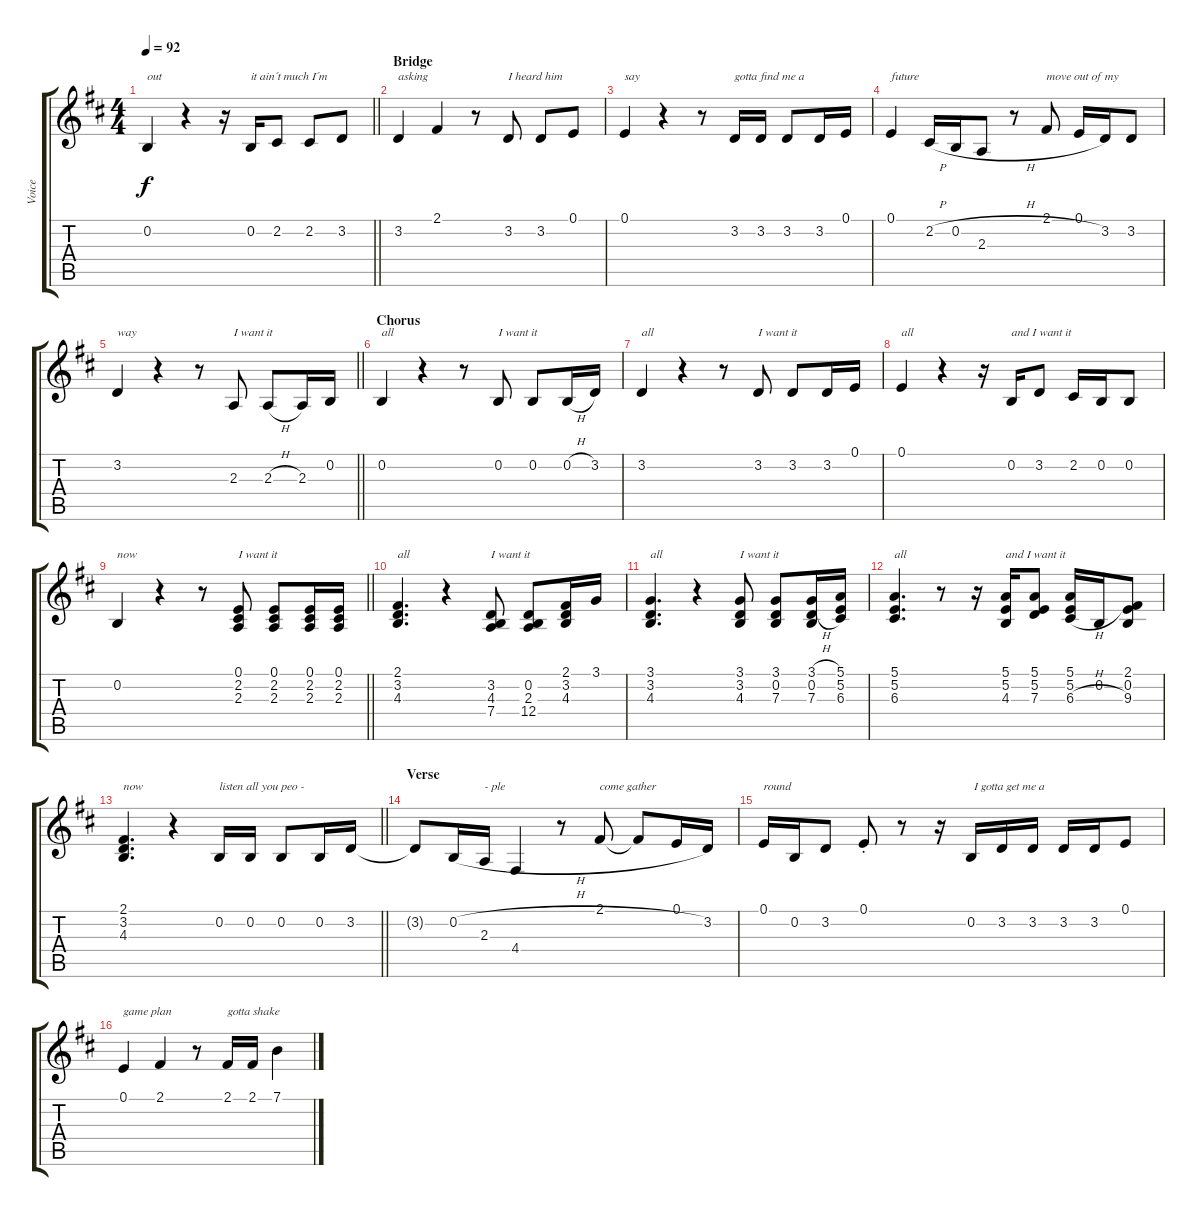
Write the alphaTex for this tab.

\track ("Voice" "Voice") {instrument lead1square}
\staff {score tabs}
\tuning (E4 B3 G3 D3 A2 E2) {hide}
\ts (4 4)
\tempo 92
\clef g2
\barLineRight lightlight
\ks d
0.2.4{txt "out" dy f} r.4 r.16 0.2.16{txt "it ain´t much I´m"} 2.2.8 2.2.8 3.2.8 |
\section ("" "Bridge")
3.2.4{txt "asking"} 2.1.4 r.8 3.2.8{txt "I heard him"} 3.2.8 0.1.8 |
0.1.4{txt "say"} r.4 r.8 3.2.16{txt "gotta find me a"} 3.2.16 3.2.8 3.2.16 0.1.16 |
0.1.4{txt "future"} 2.2{h}.16 0.2{h}.16 2.3.8 r.8 2.1.8{txt "move out of my"} 0.1.16 3.2.16 3.2.8 |
\barLineRight lightlight
3.2.4{txt "way"} r.4 r.8 2.3.8{txt "I want it"} 2.3{h}.8 2.3.16 0.2.16 |
\section ("" "Chorus")
0.2.4{txt "all"} r.4 r.8 0.2.8{txt "I want it "} 0.2.8 0.2{h}.16 3.2.16 |
3.2.4{txt "all"} r.4 r.8 3.2.8{txt "I want it"} 3.2.8 3.2.16 0.1.16 |
0.1.4{txt "all"} r.4 r.16 0.2.16{txt "and I want it"} 3.2.8 2.2.16 0.2.16 0.2.8 |
\barLineRight lightlight
0.2.4{txt "now"} r.4 r.8 (0.1 2.2 2.3).8{txt "I want it "} (0.1 2.2 2.3).8 (0.1 2.2 2.3).16 (0.1 2.2 2.3).16 |
(2.1 3.2 4.3).4{d txt "all"} r.4 (3.2 4.3 7.4).8{txt "I want it"} (0.2 2.3 12.4).8 (2.1 3.2 4.3).16 3.1.16 |
(3.1 3.2 4.3).4{d txt "all"} r.4 (3.1 3.2 4.3).8{txt "I want it"} (3.1 0.2 7.3).8 (3.1{h} 0.2{h} 7.3{h}).16 (5.1 5.2 6.3).16 |
(5.1 5.2 6.3).4{d txt "all"} r.8 r.16 (5.1 5.2 4.3).16{txt "and I want it"} (5.1 5.2 7.3).8 (5.1 5.2 6.3{h}).16 0.2.16 (2.1 0.2 9.3).8 |
\barLineRight lightlight
(2.1 3.2 4.3).4{d txt "now"} r.4 0.2.16{txt "listen all you peo -"} 0.2.16 0.2.8 0.2.16 3.2.16 |
\section ("" "Verse")
3.2{t}.8 0.2{h}.16 2.3.16{txt "- ple"} 4.4.4 r.8 2.1.8{txt "come gather"} 2.1{t}.8 0.1.16 3.2.16 |
0.1.16{txt "round"} 0.2.16 3.2.8 0.1{st}.8 r.8 r.16 0.2.16{txt " I gotta get me a"} 3.2.16 3.2.16 3.2.16 3.2.16 0.1.8 |
0.1.4{txt "game plan"} 2.1.4 r.8 2.1.16{txt "gotta shake"} 2.1.16 7.1.4
